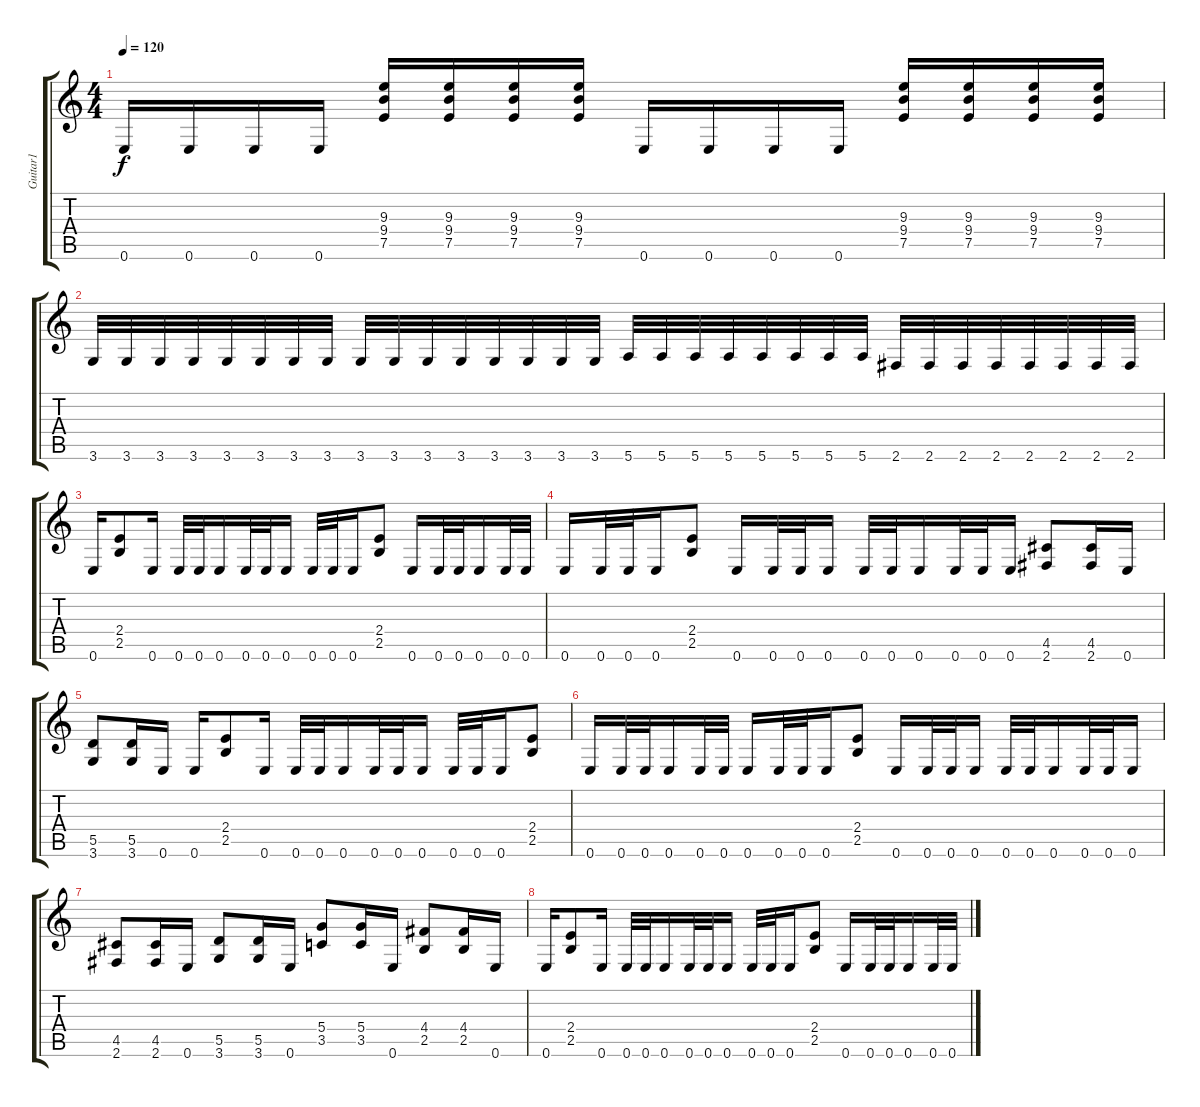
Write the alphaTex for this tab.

\track ("Guitar1" "Guitar1") {instrument distortionguitar}
\staff {score tabs}
\tuning (E4 B3 G3 D3 A2 E2) {hide}
\ts (4 4)
\tempo 120
\clef g2
\ks c
0.6.16{dy f} 0.6.16 0.6.16 0.6.16 (9.3 9.4 7.5).16 (9.3 9.4 7.5).16 (9.3 9.4 7.5).16 (9.3 9.4 7.5).16 0.6.16 0.6.16 0.6.16 0.6.16 (9.3 9.4 7.5).16 (9.3 9.4 7.5).16 (9.3 9.4 7.5).16 (9.3 9.4 7.5).16 |
3.6.32 3.6.32 3.6.32 3.6.32 3.6.32 3.6.32 3.6.32 3.6.32 3.6.32 3.6.32 3.6.32 3.6.32 3.6.32 3.6.32 3.6.32 3.6.32 5.6.32 5.6.32 5.6.32 5.6.32 5.6.32 5.6.32 5.6.32 5.6.32 2.6.32 2.6.32 2.6.32 2.6.32 2.6.32 2.6.32 2.6.32 2.6.32 |
0.6.16 (2.4 2.5).8 0.6.16 0.6.32 0.6.32 0.6.16 0.6.32 0.6.32 0.6.16 0.6.32 0.6.32 0.6.16 (2.4 2.5).8 0.6.16 0.6.32 0.6.32 0.6.16 0.6.32 0.6.32 |
0.6.16 0.6.32 0.6.32 0.6.16 (2.4 2.5).8 0.6.16 0.6.32 0.6.32 0.6.16 0.6.32 0.6.32 0.6.16 0.6.32 0.6.32 0.6.16 (4.5 2.6).8 (4.5 2.6).16 0.6.16 |
(5.5 3.6).8 (5.5 3.6).16 0.6.16 0.6.16 (2.4 2.5).8 0.6.16 0.6.32 0.6.32 0.6.16 0.6.32 0.6.32 0.6.16 0.6.32 0.6.32 0.6.16 (2.4 2.5).8 |
0.6.16 0.6.32 0.6.32 0.6.16 0.6.32 0.6.32 0.6.16 0.6.32 0.6.32 0.6.16 (2.4 2.5).8 0.6.16 0.6.32 0.6.32 0.6.16 0.6.32 0.6.32 0.6.16 0.6.32 0.6.32 0.6.16 |
(4.5 2.6).8 (4.5 2.6).16 0.6.16 (5.5 3.6).8 (5.5 3.6).16 0.6.16 (5.4 3.5).8 (5.4 3.5).16 0.6.16 (4.4 2.5).8 (4.4 2.5).16 0.6.16 |
0.6.16 (2.4 2.5).8 0.6.16 0.6.32 0.6.32 0.6.16 0.6.32 0.6.32 0.6.16 0.6.32 0.6.32 0.6.16 (2.4 2.5).8 0.6.16 0.6.32 0.6.32 0.6.16 0.6.32 0.6.32
